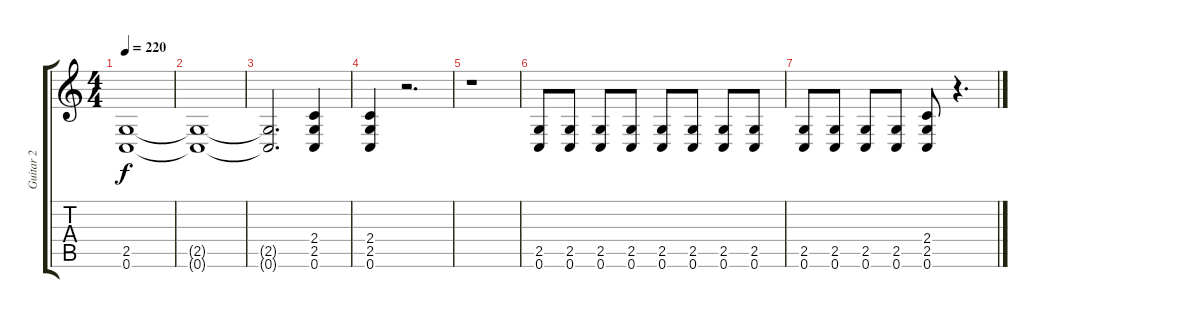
\track ("Guitar 2" "Guitar 2") {instrument distortionguitar}
\staff {score tabs}
\tuning (C4 G3 Eb3 Bb2 F2 C2) {hide}
\ts (4 4)
\tempo 220
\clef g2
\ks c
(2.5{t} 0.6{t}).1{dy f} |
(2.5{t} 0.6{t}).1 |
(2.5{t} 0.6{t}).2{d} (2.4 2.5 0.6).4 |
(2.4 2.5 0.6).4 r.2{d} |
r.1 |
(2.5 0.6).8 (2.5 0.6).8 (2.5 0.6).8 (2.5 0.6).8 (2.5 0.6).8 (2.5 0.6).8 (2.5 0.6).8 (2.5 0.6).8 |
(2.5 0.6).8 (2.5 0.6).8 (2.5 0.6).8 (2.5 0.6).8 (2.4 2.5 0.6).8 r.4{d}
